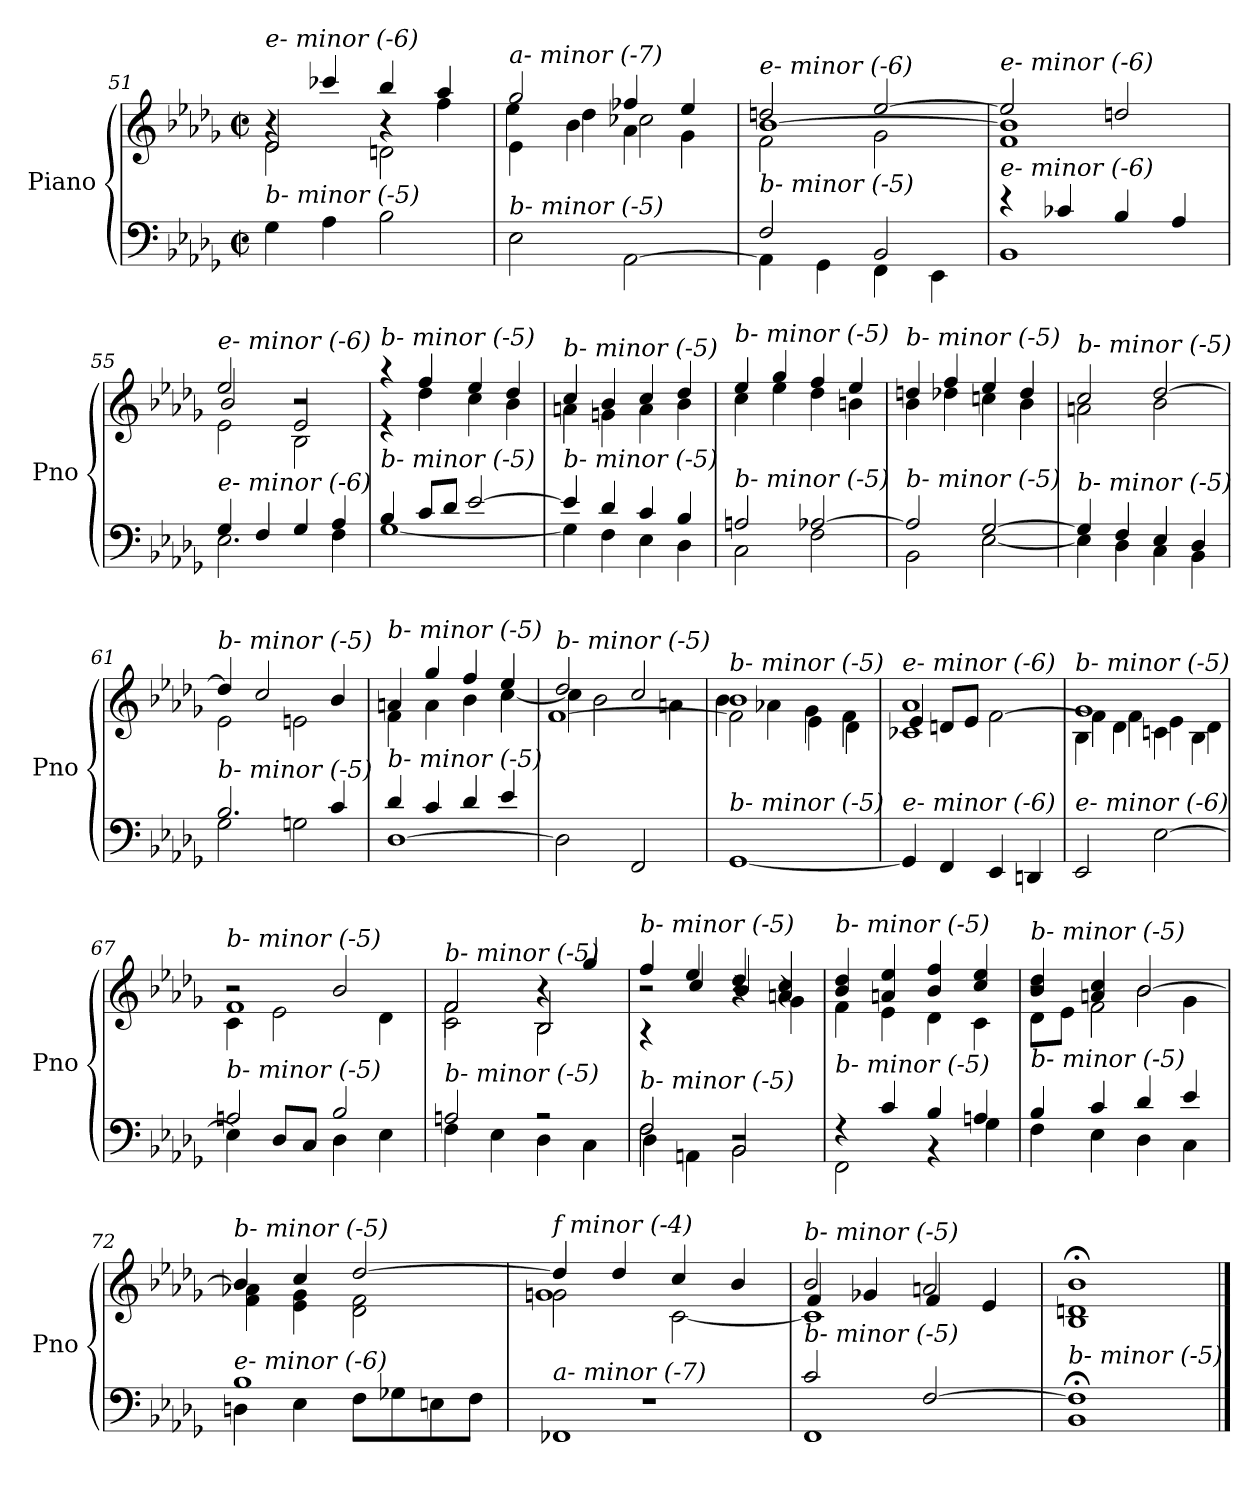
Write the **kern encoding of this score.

**kern	**kern
*part1	*part1
*staff2	*staff1
*I"Piano	*
*I'Pno	*
*clefF4	*clefG2
*k[b-e-a-d-g-]	*k[b-e-a-d-g-]
*M2/2	*M2/2
*met(c|)	*met(c|)
=51	=51
*	*^
*	*	*^
!	!LO:TX:i:t=e- minor (-6)	!	!
!LO:TX:i:t=b- minor (-5)	!	!	!
4G-\	4r	2e-\	2e-/
4A-\	4ccc-X/	.	.
2B-\	4bb-/	2dn\	4r
.	4aa-/	.	4ff\
=52	=52	=52	=52
!	!LO:TX:i:t=a- minor (-7)	!	!
!LO:TX:i:t=b- minor (-5)	!	!	!
2E-\	2gg-/	4e-\	4ee-\
.	.	4b-\	4dd-\
[2AA-\	4ff-X/	4a-\	2cc-X\
.	4ee-/	4g-\	.
=53	=53	=53	=53
*^	*	*	*
!	!	!LO:TX:i:t=e- minor (-6)	!	!
!LO:TX:i:t=b- minor (-5)	!	!	!	!
4AA-\]	2F/	2ddn/	2f\	[1b-
4GG-\	.	.	.	.
4FF\	2BB-/	[2ee-/	2g-\	.
4EE-\	.	.	.	.
!!LO:LB:g=z	!!	!!
=54	=54	=54	=54	=54
!	!	!LO:TX:i:t=e- minor (-6)	!	!
!LO:TX:i:t=e- minor (-6)	!	!	!	!
4r	1BB-	2ee-/]	1f	1b-]
4c-X/	.	.	.	.
4B-/	.	2ddn/	.	.
4A-/	.	.	.	.
=55	=55	=55	=55	=55
!	!	!LO:TX:i:t=e- minor (-6)	!	!
!LO:TX:i:t=e- minor (-6)	!	!	!	!
4G-/	2.E-\	2ee-/	2e-\	2b-/
4F/	.	.	.	.
4G-/	.	2r	2B-\	2e-/
4A-/	4F\	.	.	.
*	*	*	*v	*v
=56	=56	=56	=56
!	!	!LO:TX:i:t=b- minor (-5)	!
!LO:TX:i:t=b- minor (-5)	!	!	!
4B-/	[1G-	4r	4r
8c/L	.	4ff/	4dd-\
8d-/J	.	.	.
[2e-/	.	4ee-/	4cc\
.	.	4dd-/	4b-\
=57	=57	=57	=57
!	!	!LO:TX:i:t=b- minor (-5)	!
!LO:TX:i:t=b- minor (-5)	!	!	!
4e-/]	4G-\]	4cc/	4an\
4d-/	4F\	4b-/	4gn\
4c/	4E-\	4cc/	4a\
4B-/	4D-\	4dd-/	4b-\
=58	=58	=58	=58
!	!	!LO:TX:i:t=b- minor (-5)	!
!LO:TX:i:t=b- minor (-5)	!	!	!
2An/	2C\	4ee-/	4cc\
.	.	4gg-/	4ee-\
[2A-X/	2F\	4ff/	4dd-\
.	.	4ee-/	4bni\
=59	=59	=59	=59
!	!	!LO:TX:i:t=b- minor (-5)	!
!LO:TX:i:t=b- minor (-5)	!	!	!
2A-/]	2BB-\	4ddn/	4b-\
.	.	4ff/	4dd-X\
[2G-/	[2E-\	4ee-/	4ccn\
.	.	4dd-/	4b-\
=60	=60	=60	=60
!	!	!LO:TX:i:t=b- minor (-5)	!
!LO:TX:i:t=b- minor (-5)	!	!	!
4G-/]	4E-\]	2cc/	2an\
4F/	4D-\	.	.
4E-/	4C\	[2dd-/	2b-\
4D-/	4BB-\	.	.
!!LO:LB:g=z	!!
=61	=61	=61	=61
!	!	!LO:TX:i:t=b- minor (-5)	!
!LO:TX:i:t=b- minor (-5)	!	!	!
2.B-/	2G-\	4dd-/]	2e-\
.	.	2cc/	.
.	2Gn\	.	2en\
4c/	.	4b-/	.
=62	=62	=62	=62
!	!	!LO:TX:i:t=b- minor (-5)	!
!LO:TX:i:t=b- minor (-5)	!	!	!
[1D-	4d-/	4an/	4f\
.	4c/	4gg-/	4a\
.	4d-/	4ff/	4b-\
.	4e-/	4ee-/	[4cc\
=63	=63	=63	=63
*	*	*	*^
!	!	!LO:TX:i:t=b- minor (-5)	!	!
!LO:TX:i:t=b- minor (-5)	!	!	!	!
*v	*v	*	*	*
2D-\]	2dd-/	4cc\]	[1f
.	.	2b-\	.
2FF/	2cc/	.	.
.	.	4an\	.
=64	=64	=64	=64
!	!LO:TX:i:t=b- minor (-5)	!	!
!LO:TX:i:t=b- minor (-5)	!	!	!
[1GG-	1b-	4b-\	2f\]
.	.	4a-X\	.
.	.	4g-\	4e-\
.	.	4f\	4d-\
=65	=65	=65	=65
!	!LO:TX:i:t=e- minor (-6)	!	!
!LO:TX:i:t=e- minor (-6)	!	!	!
4GG-/]	1a-	1c-X	4e-/
4FF/	.	.	8dn/L
.	.	.	8e-/J
4EE-/	.	.	[2f\
4DDn/	.	.	.
=66	=66	=66	=66
!	!LO:TX:i:t=b- minor (-5)	!	!
!LO:TX:i:t=e- minor (-6)	!	!	!
2EE-/	1g-	4B-\	4f\]
.	.	4d-\	4f\
[2E-\	.	4cn\	4e-\
.	.	4B-\	4d-\
!!LO:PB:g=z	!!	!!
=67	=67	=67	=67
*^	*	*	*
!	!	!LO:TX:i:t=b- minor (-5)	!	!
!LO:TX:i:t=b- minor (-5)	!	!	!	!
4E-\]	2An/	2r	4c\	1f
8D-/L	.	.	2e-\	.
8C/J	.	.	.	.
4D-\	2B-/	2b-/	.	.
4E-\	.	.	4d-\	.
=68	=68	=68	=68	=68
!	!	!LO:TX:i:t=b- minor (-5)	!	!
!LO:TX:i:t=b- minor (-5)	!	!	!	!
2An/	4F\	2f/	2c\	2f\
.	4E-\	.	.	.
2r	4D-\	4r	2B-\	2B-/
.	4C\	4gg-/	.	.
=69	=69	=69	=69	=69
*	*^	*	*	*
!	!	!	!LO:TX:i:t=b- minor (-5)	!	!
!LO:TX:i:t=b- minor (-5)	!	!	!	!	!
2F/	2F\	4D-\	4ff/	2r	4rA
.	.	4AAn\	4ee-/	.	4cc/
2BB-/	2BB-\	2r	4dd-/	4r	4b-/
.	.	.	4an/ 4cc/	4g-\	4r
*	*v	*v	*	*	*
=70	=70	=70	=70	=70
!	!	!LO:TX:i:t=b- minor (-5)	!	!
!LO:TX:i:t=b- minor (-5)	!	!	!	!
*	*	*	*v	*v
4rF	2FF\	4b-/ 4dd-/	4f\
4c/	.	4an/ 4ee-/	4e-\
4B-/	4rBB	4b-/ 4ff/	4d-\
4An/	4G-\	4cc/ 4ee-/	4c\
=71	=71	=71	=71
*	*	*	*^
!	!	!LO:TX:i:t=b- minor (-5)	!	!
!LO:TX:i:t=b- minor (-5)	!	!	!	!
4B-/	4F\	4b-/ 4dd-/	8d-\L	2r
.	.	.	8e-\J	.
4c/	4E-\	4an/ 4cc/	2f\	.
4d-/	4D-\	[2b-/	.	2b-\
4e-/	4C\	.	4g-\	.
*	*	*	*v	*v
=72	=72	=72	=72
!	!	!LO:TX:i:t=b- minor (-5)	!
!LO:TX:i:t=e- minor (-6)	!	!	!
1B-	4Dn\	4b-/]	4f\ 4a-X\
.	4E-\	4cc/	4e-\ 4g-\
.	8F\L	[2dd-/	2d-\ 2f\
.	8G-X\	.	.
.	8En\	.	.
.	8F\J	.	.
!!LO:LB:g=z
=73	=73	=73	=73
*	*	*	*^
!	!	!LO:TX:i:t=f minor (-4)	!	!
!LO:TX:i:t=a- minor (-7)	!	!	!	!
1r	1FF-Xi	4dd-/]	2gn\	1g
.	.	4dd-/	.	.
.	.	4cc/	[2c\	.
.	.	4b-/	.	.
=74	=74	=74	=74	=74
!	!	!LO:TX:i:t=b- minor (-5)	!	!
!LO:TX:i:t=b- minor (-5)	!	!	!	!
2c/	1FF	2b-/	1c]	4f/
.	.	.	.	4g-X/
[2F/	.	2an/	.	4f/
.	.	.	.	4e-/
*v	*v	*	*	*
=75	=75	=75	=75
!	!LO:TX:i:t=B- major (-2)	!	!
!LO:TX:i:t=b- minor (-5)	!	!	!
*	*v	*v	*v
1BB-; 1F];	1B-;< 1dn;< 1b-;<
==	==
*-	*-
